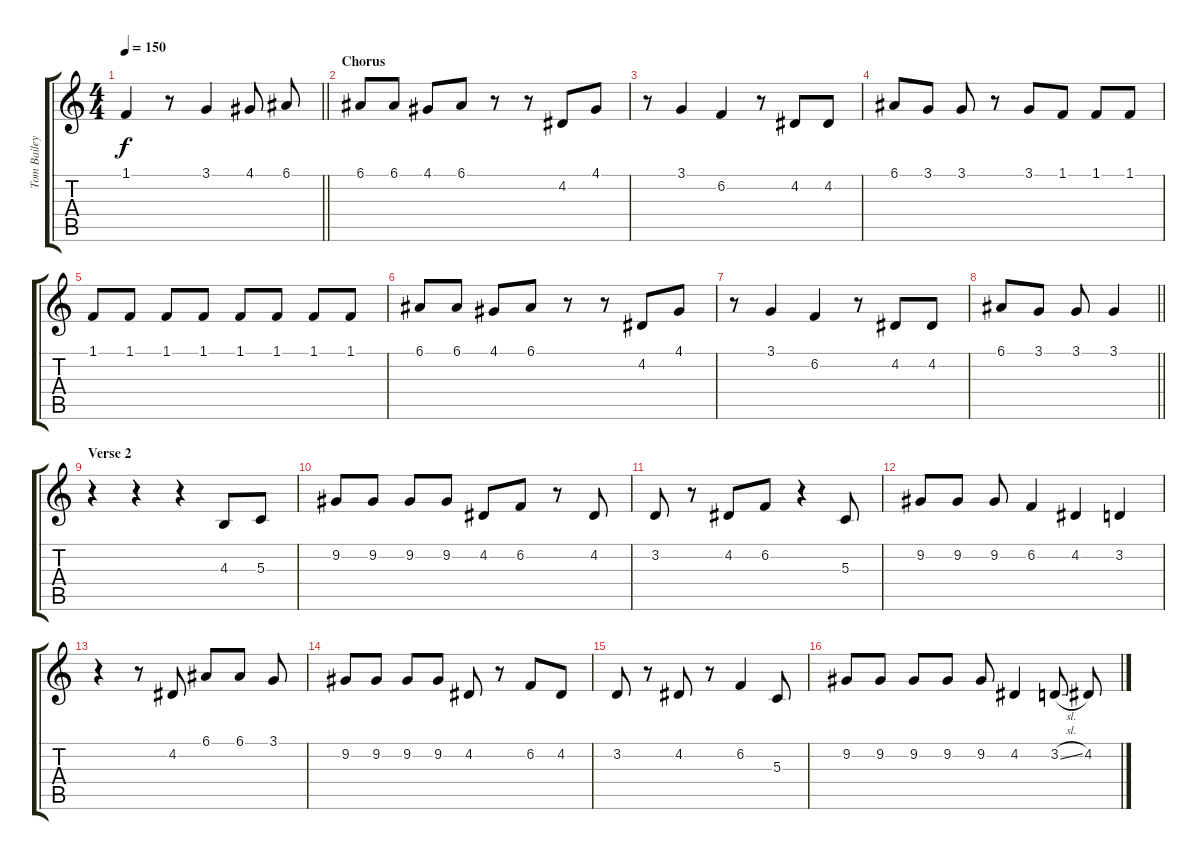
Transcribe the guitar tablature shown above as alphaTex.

\track ("Tom Bailey (Vocals)" "Tom Bailey") {instrument choiraahs}
\staff {score tabs}
\tuning (E4 B3 G3 D3 A2 E2) {hide}
\ts (4 4)
\tempo 150
\clef g2
\barLineRight lightlight
\ks c
1.1.4{dy f} r.8 3.1.4 4.1.8 6.1.8 |
\section ("" "Chorus")
6.1.8 6.1.8 4.1.8 6.1.8 r.8 r.8 4.2.8 4.1.8 |
r.8 3.1.4 6.2.4 r.8 4.2.8 4.2.8 |
6.1.8 3.1.8 3.1.8 r.8 3.1.8 1.1.8 1.1.8 1.1.8 |
1.1.8 1.1.8 1.1.8 1.1.8 1.1.8 1.1.8 1.1.8 1.1.8 |
6.1.8 6.1.8 4.1.8 6.1.8 r.8 r.8 4.2.8 4.1.8 |
r.8 3.1.4 6.2.4 r.8 4.2.8 4.2.8 |
\barLineRight lightlight
6.1.8 3.1.8 3.1.8 3.1.4 |
\section ("" "Verse 2")
r.4 r.4 r.4 4.3.8 5.3.8 |
9.2.8 9.2.8 9.2.8 9.2.8 4.2.8 6.2.8 r.8 4.2.8 |
3.2.8 r.8 4.2.8 6.2.8 r.4 5.3.8 |
9.2.8 9.2.8 9.2.8 6.2.4 4.2.4 3.2.4 |
r.4 r.8 4.2.8 6.1.8 6.1.8 3.1.8 |
9.2.8 9.2.8 9.2.8 9.2.8 4.2.8 r.8 6.2.8 4.2.8 |
3.2.8 r.8 4.2.8 r.8 6.2.4 5.3.8 |
9.2.8 9.2.8 9.2.8 9.2.8 9.2.8 4.2.4 3.2{sl}.8 4.2.8
